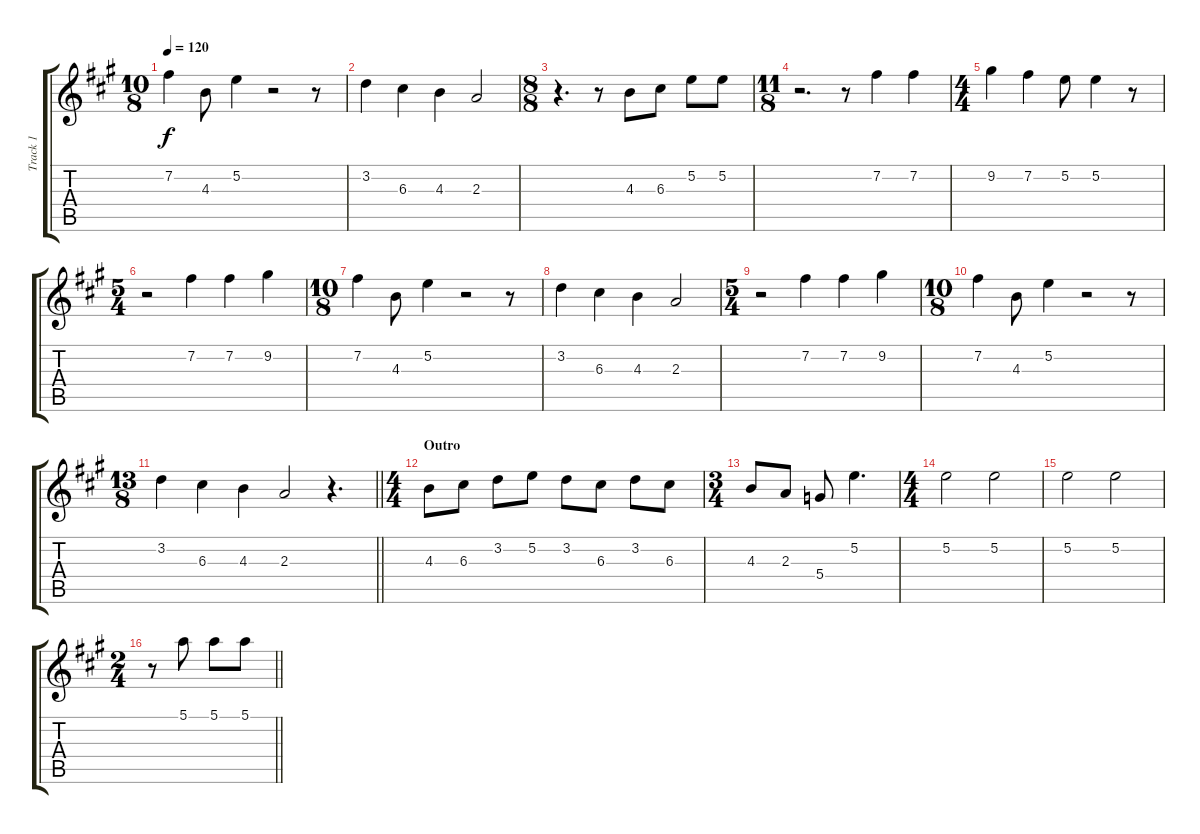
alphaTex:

\track ("Track 1" "Track 1") {instrument acousticguitarsteel}
\staff {score tabs}
\tuning (E4 B3 G3 D3 A2 E2) {hide}
\ts (10 8)
\tempo 120
\clef g2
\ks a
7.2.4{dy f} 4.3.8 5.2.4 r.2 r.8 |
3.2.4 6.3.4 4.3.4 2.3.2 |
\ts (8 8)
r.4{d} r.8 4.3.8 6.3.8 5.2.8 5.2.8 |
\ts (11 8)
r.2{d} r.8 7.2.4 7.2.4 |
\ts (4 4)
9.2.4 7.2.4 5.2.8 5.2.4 r.8 |
\ts (5 4)
r.2 7.2.4 7.2.4 9.2.4 |
\ts (10 8)
7.2.4 4.3.8 5.2.4 r.2 r.8 |
3.2.4 6.3.4 4.3.4 2.3.2 |
\ts (5 4)
r.2 7.2.4 7.2.4 9.2.4 |
\ts (10 8)
7.2.4 4.3.8 5.2.4 r.2 r.8 |
\ts (13 8)
\barLineRight lightlight
3.2.4 6.3.4 4.3.4 2.3.2 r.4{d} |
\ts (4 4)
\section ("" "Outro")
4.3.8 6.3.8 3.2.8 5.2.8 3.2.8 6.3.8 3.2.8 6.3.8 |
\ts (3 4)
4.3.8 2.3.8 5.4.8 5.2.4{d} |
\ts (4 4)
5.2.2 5.2.2 |
5.2.2 5.2.2 |
\ts (2 4)
\barLineRight lightlight
r.8 5.1.8 5.1.8 5.1.8
